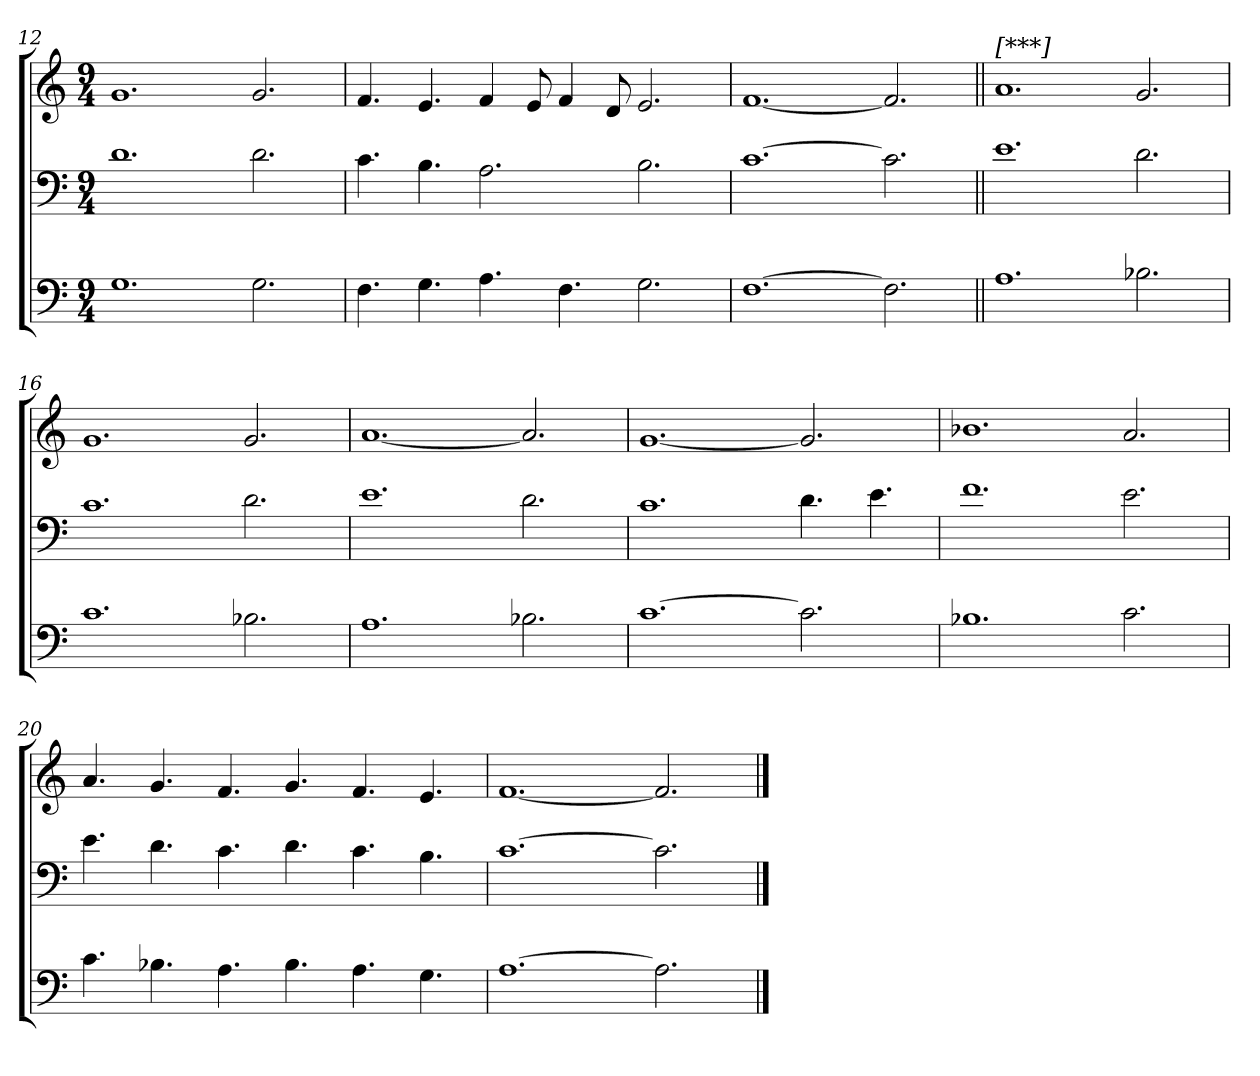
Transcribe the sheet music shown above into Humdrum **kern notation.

**kern	**kern	**kern
*part3	*part2	*part1
*staff3	*staff2	*staff1
*clefF4	*clefF4	*clefG2
*k[]	*k[]	*k[]
*C:	*C:	*C:
*M9/4	*M9/4	*M9/4
=12	=12	=12
1.G	1.d	1.g
2.G\	2.d\	2.g/
=13	=13	=13
4.F\	4.c\	4.f/
4.G\	4.B\	4.e/
4.A\	2.A\	4f/
.	.	8e/
4.F\	.	4f/
.	.	8d/
2.G\	2.B\	2.e/
=14	=14	=14
[1.F	[1.c	[1.f
2.F\]	2.c\]	2.f/]
!!LO:LB:g=z
=15||	=15||	=15||
!	!	!LO:TX:a:i:t=[***]
1.A	1.e!	1.a!
2.B-X\	2.d!\	2.g!/
=16	=16	=16
1.c	1.c!	1.g!
2.B-i\	2.d!\	2.g!/
=17	=17	=17
1.A	1.e	[1.a
2.B-i\	2.d\	2.a/]
=18	=18	=18
[1.c	1.c	[1.g
2.c\]	4.d\	2.g/]
.	4.e\	.
=19	=19	=19
1.B-i	1.f	1.b-X
2.c\	2.e\	2.a/
=20	=20	=20
4.c\	4.e\	4.a/
4.B-i\	4.d\	4.g/
4.A\	4.c\	4.f/
4.B-\	4.d\	4.g/
4.A\	4.c\	4.f/
4.G\	4.B\	4.e/
=21	=21	=21
[1.A	[1.c	[1.f
2.A\]	2.c\]	2.f/]
==	==	==
*-	*-	*-
